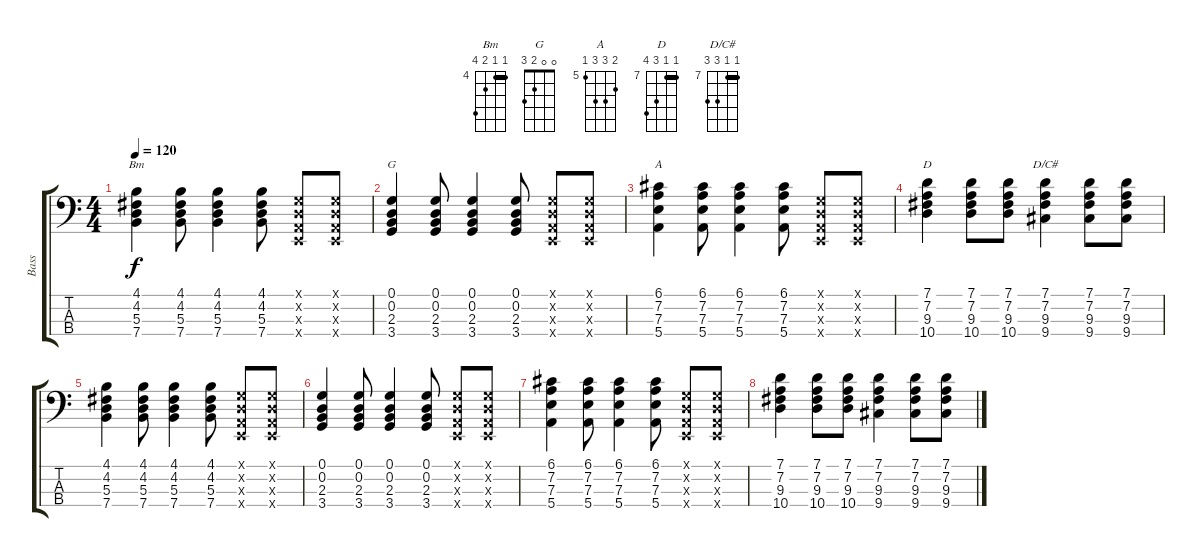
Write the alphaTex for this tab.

\track ("Bass" "Bass") {instrument acousticbass}
\staff {score tabs}
\tuning (G2 D2 A1 E1) {hide}
\chord ("Bm" 4 4 5 7) {firstfret 4 barre 4}
\chord ("G" 0 0 2 3)
\chord ("A" 6 7 7 5) {firstfret 5}
\chord ("D" 7 7 9 10) {firstfret 7 barre 7}
\chord ("D/C#" 7 7 9 9) {firstfret 7 barre 7}
\ts (4 4)
\tempo 120
\clef f4
\ks c
(4.1 4.2 5.3 7.4).4{ch "Bm" dy f} (4.1 4.2 5.3 7.4).8 (4.1 4.2 5.3 7.4).4 (4.1 4.2 5.3 7.4).8 (0.1{x} 0.2{x} 0.3{x} 0.4{x}).8 (0.1{x} 0.2{x} 0.3{x} 0.4{x}).8 |
(0.1 0.2 2.3 3.4).4{ch "G"} (0.1 0.2 2.3 3.4).8 (0.1 0.2 2.3 3.4).4 (0.1 0.2 2.3 3.4).8 (0.1{x} 0.2{x} 0.3{x} 0.4{x}).8 (0.1{x} 0.2{x} 0.3{x} 0.4{x}).8 |
(6.1 7.2 7.3 5.4).4{ch "A"} (6.1 7.2 7.3 5.4).8 (6.1 7.2 7.3 5.4).4 (6.1 7.2 7.3 5.4).8 (0.1{x} 0.2{x} 0.3{x} 0.4{x}).8 (0.1{x} 0.2{x} 0.3{x} 0.4{x}).8 |
(7.1 7.2 9.3 10.4).4{ch "D"} (7.1 7.2 9.3 10.4).8 (7.1 7.2 9.3 10.4).8 (7.1 7.2 9.3 9.4).4{ch "D/C#"} (7.1 7.2 9.3 9.4).8 (7.1 7.2 9.3 9.4).8 |
(4.1 4.2 5.3 7.4).4 (4.1 4.2 5.3 7.4).8 (4.1 4.2 5.3 7.4).4 (4.1 4.2 5.3 7.4).8 (0.1{x} 0.2{x} 0.3{x} 0.4{x}).8 (0.1{x} 0.2{x} 0.3{x} 0.4{x}).8 |
(0.1 0.2 2.3 3.4).4 (0.1 0.2 2.3 3.4).8 (0.1 0.2 2.3 3.4).4 (0.1 0.2 2.3 3.4).8 (0.1{x} 0.2{x} 0.3{x} 0.4{x}).8 (0.1{x} 0.2{x} 0.3{x} 0.4{x}).8 |
(6.1 7.2 7.3 5.4).4 (6.1 7.2 7.3 5.4).8 (6.1 7.2 7.3 5.4).4 (6.1 7.2 7.3 5.4).8 (0.1{x} 0.2{x} 0.3{x} 0.4{x}).8 (0.1{x} 0.2{x} 0.3{x} 0.4{x}).8 |
(7.1 7.2 9.3 10.4).4 (7.1 7.2 9.3 10.4).8 (7.1 7.2 9.3 10.4).8 (7.1 7.2 9.3 9.4).4 (7.1 7.2 9.3 9.4).8 (7.1 7.2 9.3 9.4).8
